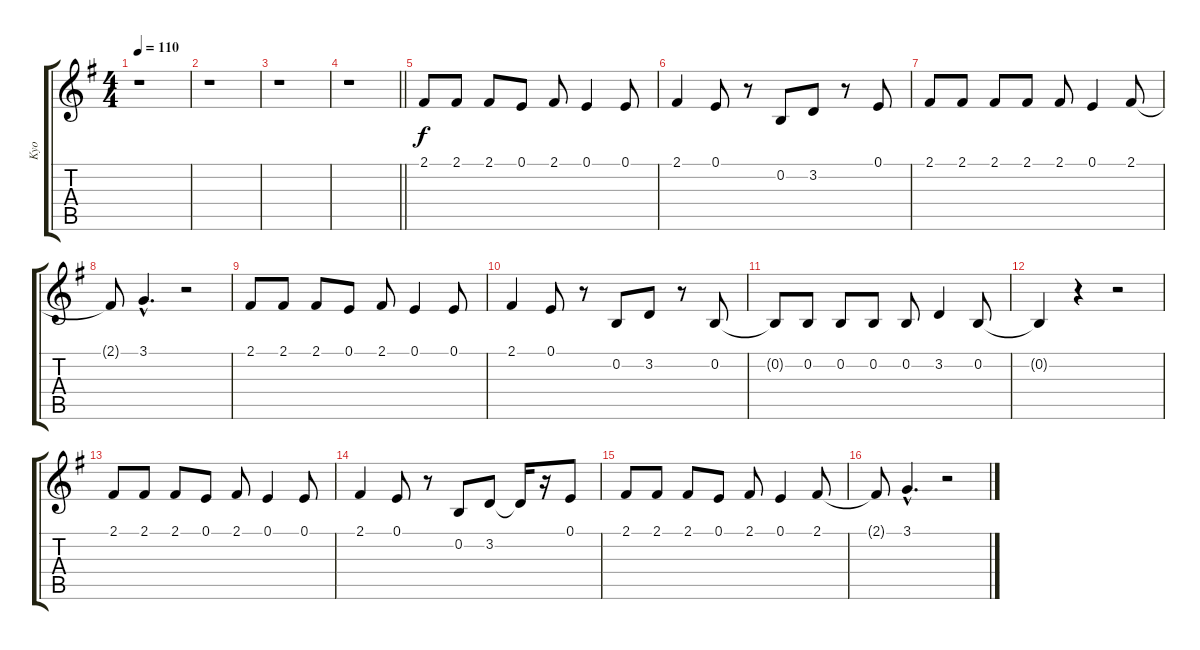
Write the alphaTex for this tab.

\track ("Kyo" "Kyo") {instrument clarinet}
\staff {score tabs}
\tuning (E4 B3 G3 D3 A2 E2) {hide}
\ts (4 4)
\tempo 110
\clef g2
\ks g
r.1{dy f instrument clarinet} |
r.1 |
r.1 |
\barLineRight lightlight
r.1 |
2.1.8 2.1.8 2.1.8 0.1.8 2.1.8 0.1.4 0.1.8 |
2.1.4 0.1.8 r.8 0.2.8 3.2.8 r.8 0.1.8 |
2.1.8 2.1.8 2.1.8 2.1.8 2.1.8 0.1.4 2.1.8 |
2.1{t}.8 3.1{hac}.4{d} r.2 |
2.1.8 2.1.8 2.1.8 0.1.8 2.1.8 0.1.4 0.1.8 |
2.1.4 0.1.8 r.8 0.2.8 3.2.8 r.8 0.2.8 |
0.2{t}.8 0.2.8 0.2.8 0.2.8 0.2.8 3.2.4 0.2.8 |
0.2{t}.4 r.4 r.2 |
2.1.8 2.1.8 2.1.8 0.1.8 2.1.8 0.1.4 0.1.8 |
2.1.4 0.1.8 r.8 0.2.8 3.2.8 3.2{t}.16 r.16 0.1.8 |
2.1.8 2.1.8 2.1.8 0.1.8 2.1.8 0.1.4 2.1.8 |
2.1{t}.8 3.1{hac}.4{d} r.2
